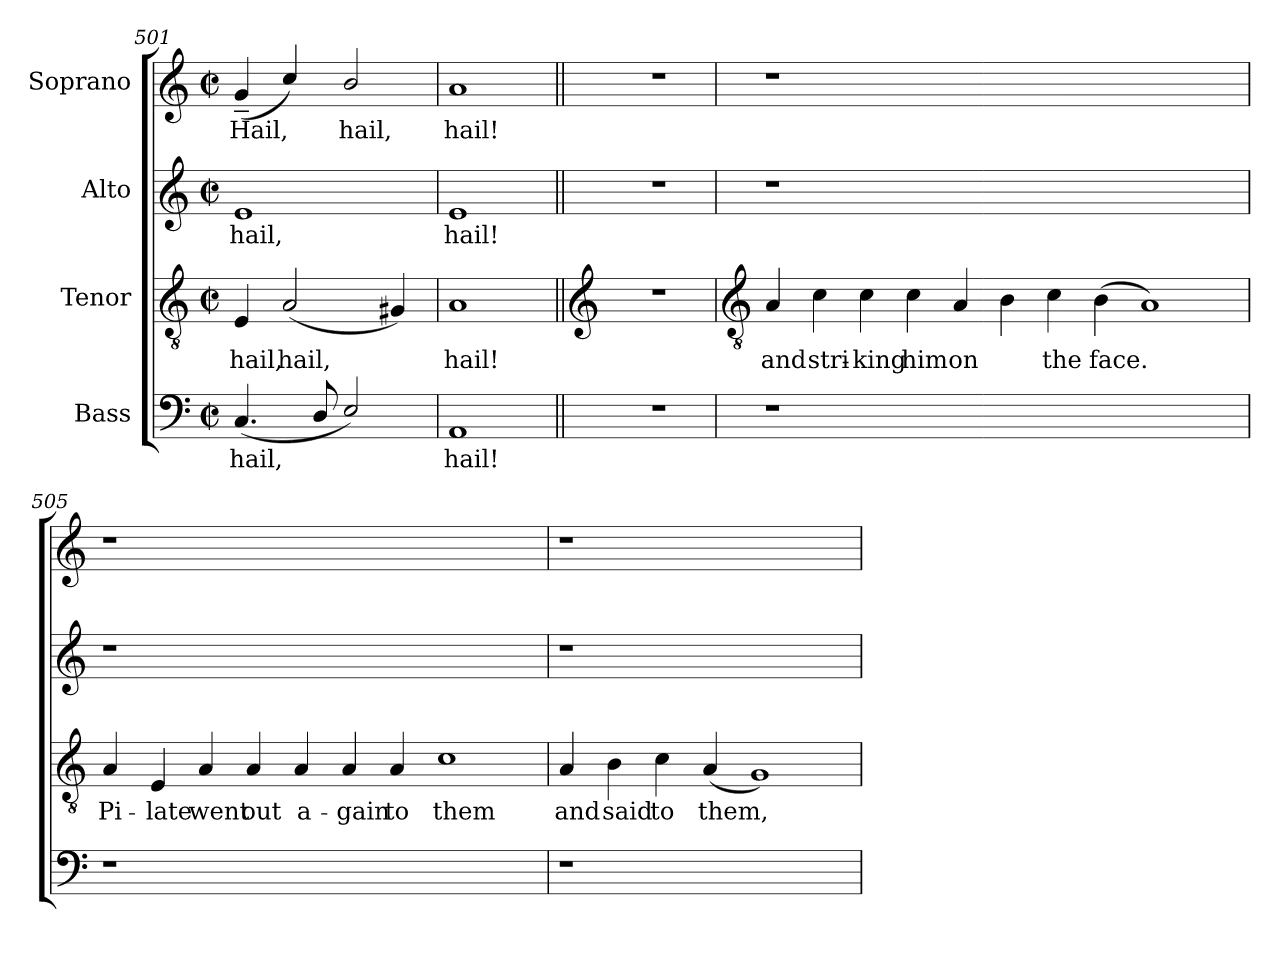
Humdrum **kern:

**kern	**text	**kern	**text	**kern	**text	**kern	**text
*part4	*part4	*part3	*part3	*part2	*part2	*part1	*part1
*staff4	*staff4	*staff3	*staff3	*staff2	*staff2	*staff1	*staff1
*I"Bass	*	*I"Tenor	*	*I"Alto	*	*I"Soprano	*
*clefF4	*	*clefGv2	*	*clefG2	*	*clefG2	*
*	*	*ITrd7c12	*	*	*	*	*
*k[]	*	*k[]	*	*k[]	*	*k[]	*
*C:	*	*C:	*	*C:	*	*C:	*
*M2/2	*	*M2/2	*	*M2/2	*	*M2/2	*
*met(c|)	*	*met(c|)	*	*met(c|)	*	*met(c|)	*
=501	=501	=501	=501	=501	=501	=501	=501
!	!LO:LY:b:color=#000000	!	!	!	!	!	!
!	!	!	!LO:LY:b:color=#000000	!	!	!	!
!	!	!	!	!	!LO:LY:b:color=#000000	!	!
!	!	!	!	!	!	!	!LO:LY:b:color=#000000
(4.Ci/	hail,	4EEi/	hail,	1ei	hail,	(4g~i/	Hail,
!	!	!	!LO:LY:b:color=#000000	!	!	!	!
.	.	(2AAi/	hail,	.	.	4cci/)	.
8Di/	.	.	.	.	.	.	.
!	!	!	!	!	!	!	!LO:LY:b:color=#000000
2Ei/)	.	.	.	.	.	2bi/	hail,
.	.	4GG#Xi/)	.	.	.	.	.
=502	=502	=502	=502	=502	=502	=502	=502
!	!LO:LY:b:color=#000000	!	!	!	!	!	!
!	!	!	!LO:LY:b:color=#000000	!	!	!	!
!	!	!	!	!	!LO:LY:b:color=#000000	!	!
!	!	!	!	!	!	!	!LO:LY:b:color=#000000
1AAi	hail!	1AAi	hail!	1ei	hail!	1ai	hail!
!!LO:LB:g=z
=503||	=503||	=503||	=503||	=503||	=503||	=503||	=503||
*	*	*stria0	*	*	*	*	*
*	*	*clefG2	*	*	*	*	*
1r	.	1r	.	1r	.	1r	.
=504	=504	=504	=504	=504	=504	=504	=504
*	*	*clefGv2	*	*	*	*	*
!LO:N:vis=1	!	!	!	!	!	!	!
!	!	!	!LO:LY:b:color=#000000	!LO:N:vis=1	!	!LO:N:vis=1	!
1r	.	4AAi/	and	1r	.	1r	.
!	!	!	!LO:LY:b:color=#000000	!	!	!	!
.	.	4Ci\	stri-	.	.	.	.
!	!	!	!LO:LY:b:color=#000000	!	!	!	!
.	.	4Ci\	-king	.	.	.	.
!	!	!	!LO:LY:b:color=#000000	!	!	!	!
.	.	4Ci\	him	.	.	.	.
!	!	!	!LO:LY:b:color=#000000	!	!	!	!
0ryy	.	4AAi/	on	0ryy	.	0ryy	.
.	.	4BBi\	.	.	.	.	.
!	!	!	!LO:LY:b:color=#000000	!	!	!	!
.	.	4Ci\	the	.	.	.	.
!	!	!	!LO:LY:b:color=#000000	!	!	!	!
.	.	(4BBi\	face.	.	.	.	.
.	.	1AAi)	.	.	.	.	.
=505	=505	=505	=505	=505	=505	=505	=505
!LO:N:vis=1	!	!	!	!	!	!	!
!	!	!	!LO:LY:b:color=#000000	!LO:N:vis=1	!	!LO:N:vis=1	!
1r	.	4AAi/	Pi-	1r	.	1r	.
!	!	!	!LO:LY:b:color=#000000	!	!	!	!
.	.	4EEi/	-late	.	.	.	.
!	!	!	!LO:LY:b:color=#000000	!	!	!	!
.	.	4AAi/	went	.	.	.	.
!	!	!	!LO:LY:b:color=#000000	!	!	!	!
.	.	4AAi/	out	.	.	.	.
!	!	!	!LO:LY:b:color=#000000	!	!	!	!
1..ryy	.	4AAi/	a-	1..ryy	.	1..ryy	.
!	!	!	!LO:LY:b:color=#000000	!	!	!	!
.	.	4AAi/	-gain	.	.	.	.
!	!	!	!LO:LY:b:color=#000000	!	!	!	!
.	.	4AAi/	to	.	.	.	.
!	!	!	!LO:LY:b:color=#000000	!	!	!	!
.	.	1Ci	them	.	.	.	.
=506	=506	=506	=506	=506	=506	=506	=506
!LO:N:vis=1	!	!	!	!	!	!	!
!	!	!	!LO:LY:b:color=#000000	!LO:N:vis=1	!	!LO:N:vis=1	!
1r	.	4AAi/	and	1r	.	1r	.
!	!	!	!LO:LY:b:color=#000000	!	!	!	!
.	.	4BBi\	said	.	.	.	.
!	!	!	!LO:LY:b:color=#000000	!	!	!	!
.	.	4Ci\	to	.	.	.	.
!	!	!	!LO:LY:b:color=#000000	!	!	!	!
.	.	(4AAi/	them,	.	.	.	.
1ryy	.	1GGi)	.	1ryy	.	1ryy	.
=	=	=	=	=	=	=	=
*-	*-	*-	*-	*-	*-	*-	*-
